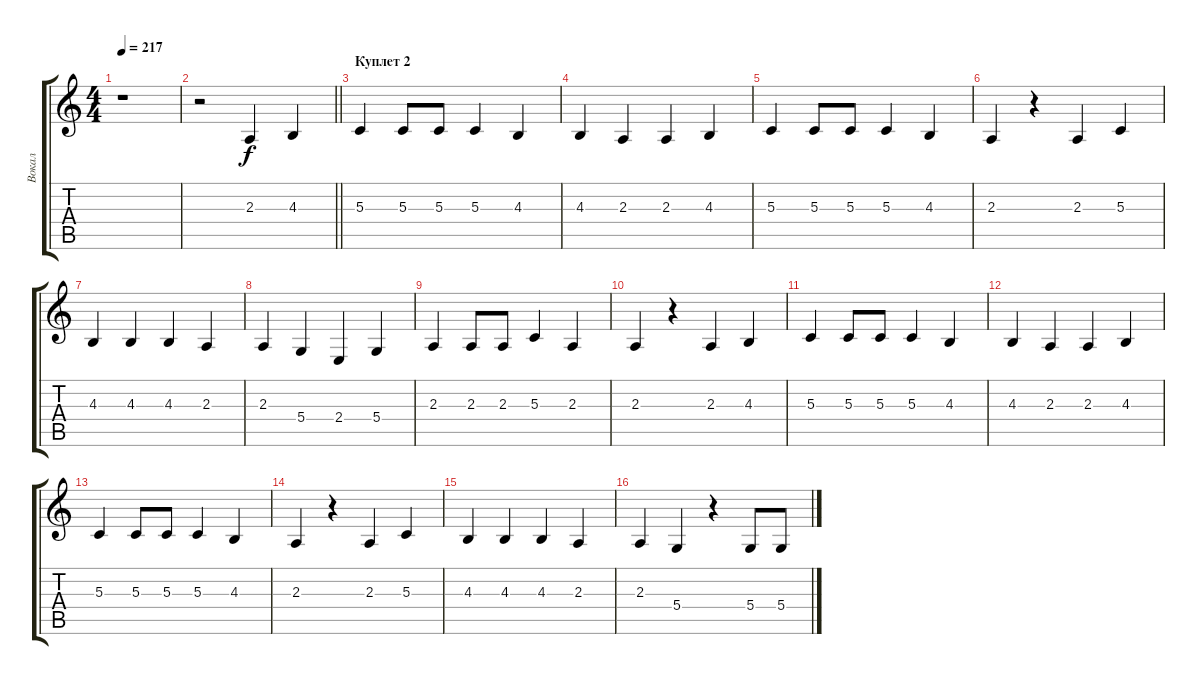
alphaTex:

\track ("Вокал" "Вокал") {instrument tenorsax}
\staff {score tabs}
\tuning (E4 B3 G3 D3 A2 E2) {hide}
\ts (4 4)
\tempo 217
\clef g2
\ks c
r.1{dy f} |
\barLineRight lightlight
r.2 2.3.4 4.3.4 |
\section ("" "Куплет 2")
5.3.4 5.3.8 5.3.8 5.3.4 4.3.4 |
4.3.4 2.3.4 2.3.4 4.3.4 |
5.3.4 5.3.8 5.3.8 5.3.4 4.3.4 |
2.3.4 r.4 2.3.4 5.3.4 |
4.3.4 4.3.4 4.3.4 2.3.4 |
2.3.4 5.4.4 2.4.4 5.4.4 |
2.3.4 2.3.8 2.3.8 5.3.4 2.3.4 |
2.3.4 r.4 2.3.4 4.3.4 |
5.3.4 5.3.8 5.3.8 5.3.4 4.3.4 |
4.3.4 2.3.4 2.3.4 4.3.4 |
5.3.4 5.3.8 5.3.8 5.3.4 4.3.4 |
2.3.4 r.4 2.3.4 5.3.4 |
4.3.4 4.3.4 4.3.4 2.3.4 |
2.3.4 5.4.4 r.4 5.4.8 5.4.8
